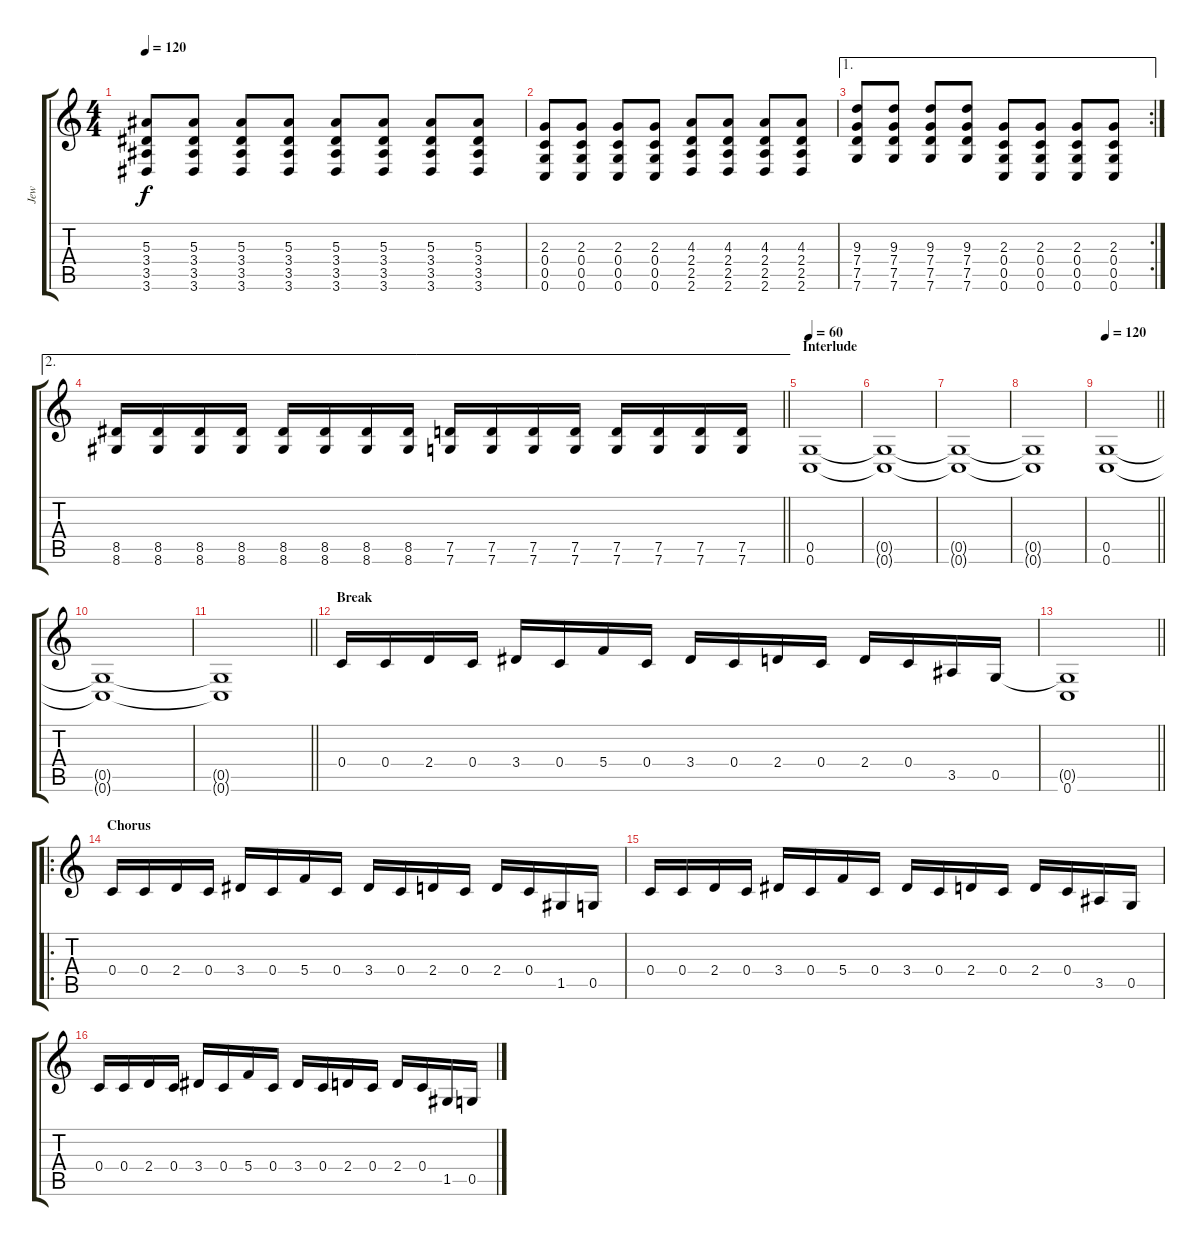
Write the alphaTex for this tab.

\track ("Jew" "Jew") {instrument distortionguitar}
\staff {score tabs}
\tuning (D4 A3 F3 C3 G2 C2) {hide}
\ts (4 4)
\tempo 120
\clef g2
\ks c
(5.3 3.4 3.5 3.6).8{dy f} (5.3 3.4 3.5 3.6).8 (5.3 3.4 3.5 3.6).8 (5.3 3.4 3.5 3.6).8 (5.3 3.4 3.5 3.6).8 (5.3 3.4 3.5 3.6).8 (5.3 3.4 3.5 3.6).8 (5.3 3.4 3.5 3.6).8 |
(2.3 0.4 0.5 0.6).8 (2.3 0.4 0.5 0.6).8 (2.3 0.4 0.5 0.6).8 (2.3 0.4 0.5 0.6).8 (4.3 2.4 2.5 2.6).8 (4.3 2.4 2.5 2.6).8 (4.3 2.4 2.5 2.6).8 (4.3 2.4 2.5 2.6).8 |
\ae 1
\rc 2
(9.3 7.4 7.5 7.6).8 (9.3 7.4 7.5 7.6).8 (9.3 7.4 7.5 7.6).8 (9.3 7.4 7.5 7.6).8 (2.3 0.4 0.5 0.6).8 (2.3 0.4 0.5 0.6).8 (2.3 0.4 0.5 0.6).8 (2.3 0.4 0.5 0.6).8 |
\ae 2
\barLineRight lightlight
(8.5 8.6).16 (8.5 8.6).16 (8.5 8.6).16 (8.5 8.6).16 (8.5 8.6).16 (8.5 8.6).16 (8.5 8.6).16 (8.5 8.6).16 (7.5 7.6).16 (7.5 7.6).16 (7.5 7.6).16 (7.5 7.6).16 (7.5 7.6).16 (7.5 7.6).16 (7.5 7.6).16 (7.5 7.6).16 |
\section ("" "Interlude")
\tempo 60
(0.5 0.6).1{volume 0 balance 16} |
(0.5{t} 0.6{t}).1 |
(0.5{t} 0.6{t}).1 |
(0.5{t} 0.6{t}).1 |
\tempo 120
\barLineRight lightlight
(0.5 0.6).1{volume 13} |
(0.5{t} 0.6{t}).1 |
\barLineRight lightlight
(0.5{t} 0.6{t}).1 |
\section ("" "Break")
0.4.16{balance 16} 0.4.16 2.4.16 0.4.16 3.4.16 0.4.16 5.4.16 0.4.16 3.4.16 0.4.16 2.4.16 0.4.16 2.4.16 0.4.16 3.5.16 0.5.16 |
\barLineRight lightlight
(0.5{t} 0.6).1 |
\ro
\section ("" "Chorus")
0.4.16 0.4.16 2.4.16 0.4.16 3.4.16 0.4.16 5.4.16 0.4.16 3.4.16 0.4.16 2.4.16 0.4.16 2.4.16 0.4.16 1.5.16 0.5.16 |
0.4.16 0.4.16 2.4.16 0.4.16 3.4.16 0.4.16 5.4.16 0.4.16 3.4.16 0.4.16 2.4.16 0.4.16 2.4.16 0.4.16 3.5.16 0.5.16 |
0.4.16 0.4.16 2.4.16 0.4.16 3.4.16 0.4.16 5.4.16 0.4.16 3.4.16 0.4.16 2.4.16 0.4.16 2.4.16 0.4.16 1.5.16 0.5.16
